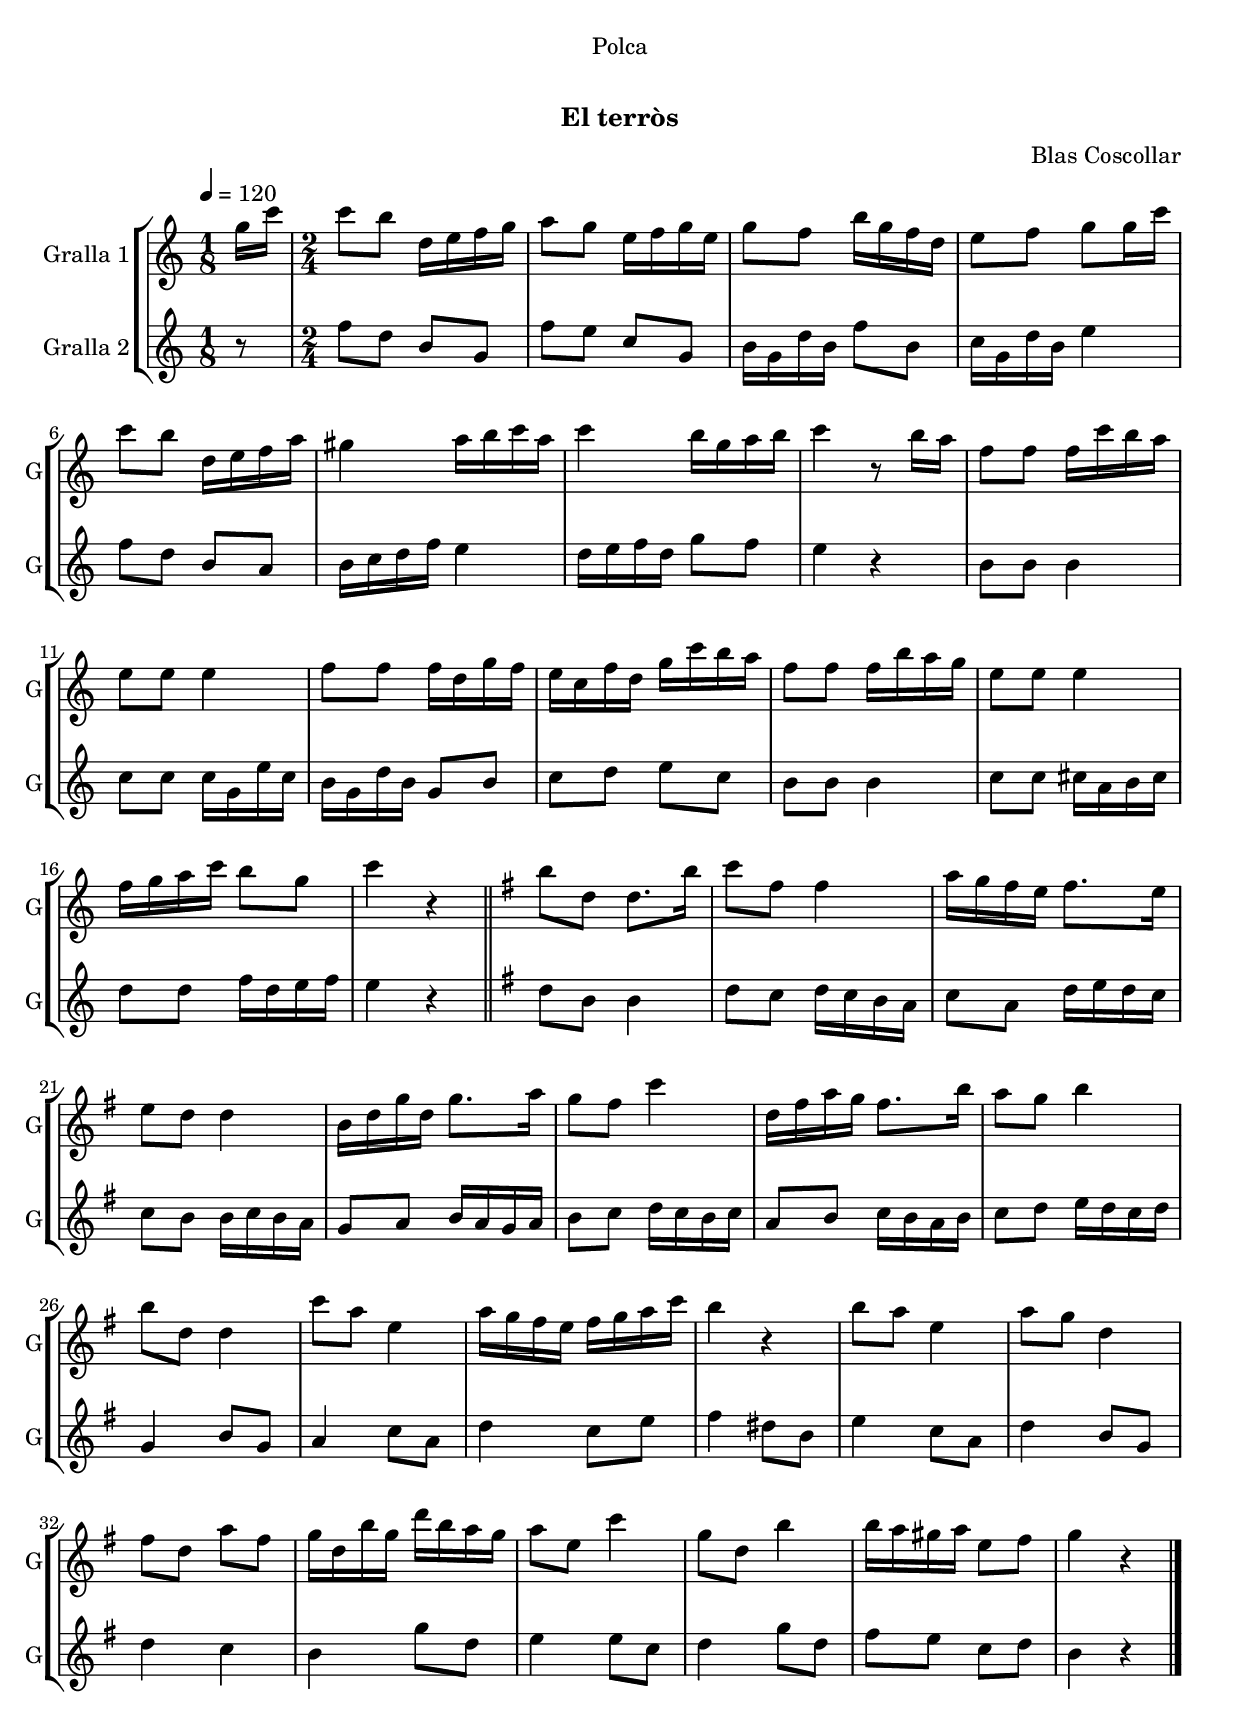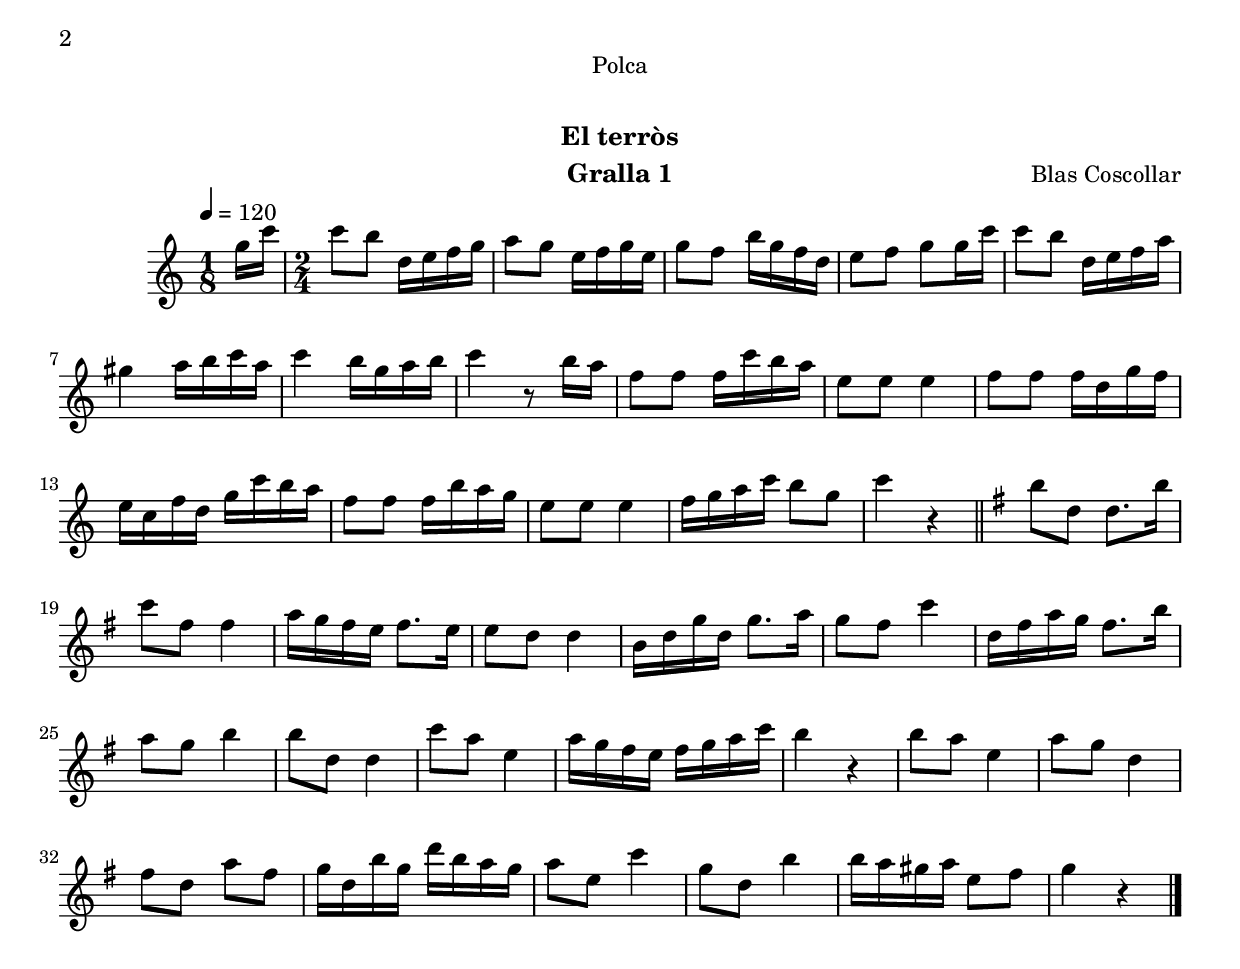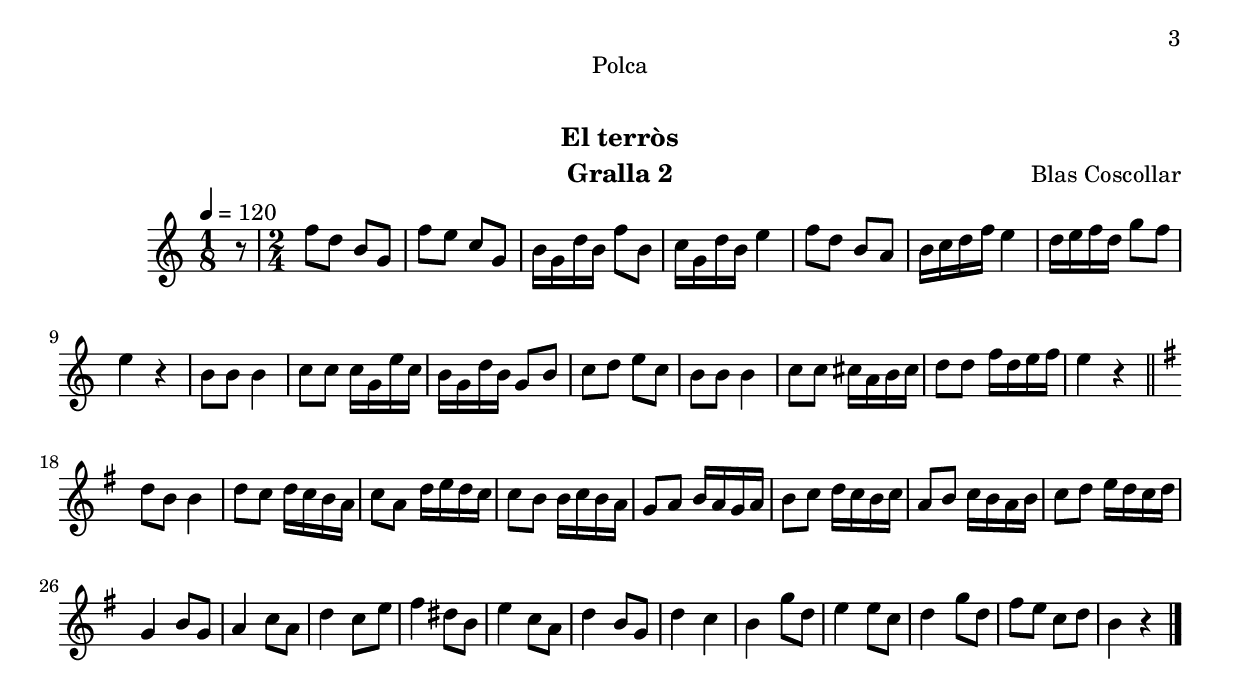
\version "2.22.1"

\header {
  dedication="Polca"
  title="   "
  subtitle="El terròs"
  subsubtitle=""
  poet=""
  meter=""
  piece=""
  composer="Blas Coscollar"
  arranger=""
  opus=""
  instrument=""
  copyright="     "
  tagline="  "
}

liniaroAa =
\relative g''
{
  \tempo 4=120
  \clef treble
  \key c \major
  \time 1/8
  g16 c  |
  \time 2/4   c8 b d,16 e f g  |
  a8 g e16 f g e  |
  g8 f b16 g f d  |
  %05
  e8 f g g16 c  |
  c8 b d,16 e f a  |
  gis4 a16 b c a  |
  c4 b16 g a b  |
  c4 r8 b16 a  |
  %10
  f8 f f16 c' b a  |
  e8 e e4  |
  f8 f f16 d g f  |
  e16 c f d g c b a  |
  f8 f f16 b a g  |
  %15
  e8 e e4  |
  f16 g a c b8 g  |
  c4 r  \bar "||"
  \key g \major   b8 d, d8. b'16  |
  c8 fis, fis4  |
  %20
  a16 g fis e fis8. e16  |
  e8 d d4  |
  b16 d g d g8. a16  |
  g8 fis c'4  |
  d,16 fis a g fis8. b16  |
  %25
  a8 g b4  |
  b8 d, d4  |
  c'8 a e4  |
  a16 g fis e fis g a c  |
  b4 r  |
  %30
  b8 a e4  |
  a8 g d4  |
  fis8 d a' fis  |
  g16 d b' g d' b a g  |
  a8 e c'4  |
  %35
  g8 d b'4  |
  b16 a gis a e8 fis  |
  g4 r  \bar "|."
}

liniaroAb =
\relative f''
{
  \tempo 4=120
  \clef treble
  \key c \major
  \time 1/8
  r8  |
  \time 2/4   f8 d b g  |
  f'8 e c g  |
  b16 g d' b f'8 b,  |
  %05
  c16 g d' b e4  |
  f8 d b a  |
  b16 c d f e4  |
  d16 e f d g8 f  |
  e4 r  |
  %10
  b8 b b4  |
  c8 c c16 g e' c  |
  b16 g d' b g8 b  |
  c8 d e c  |
  b8 b b4  |
  %15
  c8 c cis16 a b cis  |
  d8 d f16 d e f  |
  e4 r  \bar "||"
  \key g \major   d8 b b4  |
  d8 c d16 c b a  |
  %20
  c8 a d16 e d c  |
  c8 b b16 c b a  |
  g8 a b16 a g a  |
  b8 c d16 c b c  |
  a8 b c16 b a b  |
  %25
  c8 d e16 d c d  |
  g,4 b8 g  |
  a4 c8 a  |
  d4 c8 e  |
  fis4 dis8 b  |
  %30
  e4 c8 a  |
  d4 b8 g  |
  d'4 c  |
  b4 g'8 d  |
  e4 e8 c  |
  %35
  d4 g8 d  |
  fis8 e c d  |
  b4 r  \bar "|."
}

\bookpart {
  \score {
    \new StaffGroup {
      \override Score.RehearsalMark #'self-alignment-X = #LEFT
      <<
        \new Staff \with {instrumentName = #"Gralla 1" shortInstrumentName = #"G"} \liniaroAa
        \new Staff \with {instrumentName = #"Gralla 2" shortInstrumentName = #"G"} \liniaroAb
      >>
    }
    \layout {}
  }
  \score { \unfoldRepeats
    \new StaffGroup {
      \override Score.RehearsalMark #'self-alignment-X = #LEFT
      <<
        \new Staff \with {instrumentName = #"Gralla 1" shortInstrumentName = #"G"} \liniaroAa
        \new Staff \with {instrumentName = #"Gralla 2" shortInstrumentName = #"G"} \liniaroAb
      >>
    }
    \midi {}
  }
}

\bookpart {
  \header {instrument="Gralla 1"}
  \score {
    \new StaffGroup {
      \override Score.RehearsalMark #'self-alignment-X = #LEFT
      <<
        \new Staff \liniaroAa
      >>
    }
    \layout {}
  }
  \score { \unfoldRepeats
    \new StaffGroup {
      \override Score.RehearsalMark #'self-alignment-X = #LEFT
      <<
        \new Staff \liniaroAa
      >>
    }
    \midi {}
  }
}

\bookpart {
  \header {instrument="Gralla 2"}
  \score {
    \new StaffGroup {
      \override Score.RehearsalMark #'self-alignment-X = #LEFT
      <<
        \new Staff \liniaroAb
      >>
    }
    \layout {}
  }
  \score { \unfoldRepeats
    \new StaffGroup {
      \override Score.RehearsalMark #'self-alignment-X = #LEFT
      <<
        \new Staff \liniaroAb
      >>
    }
    \midi {}
  }
}

